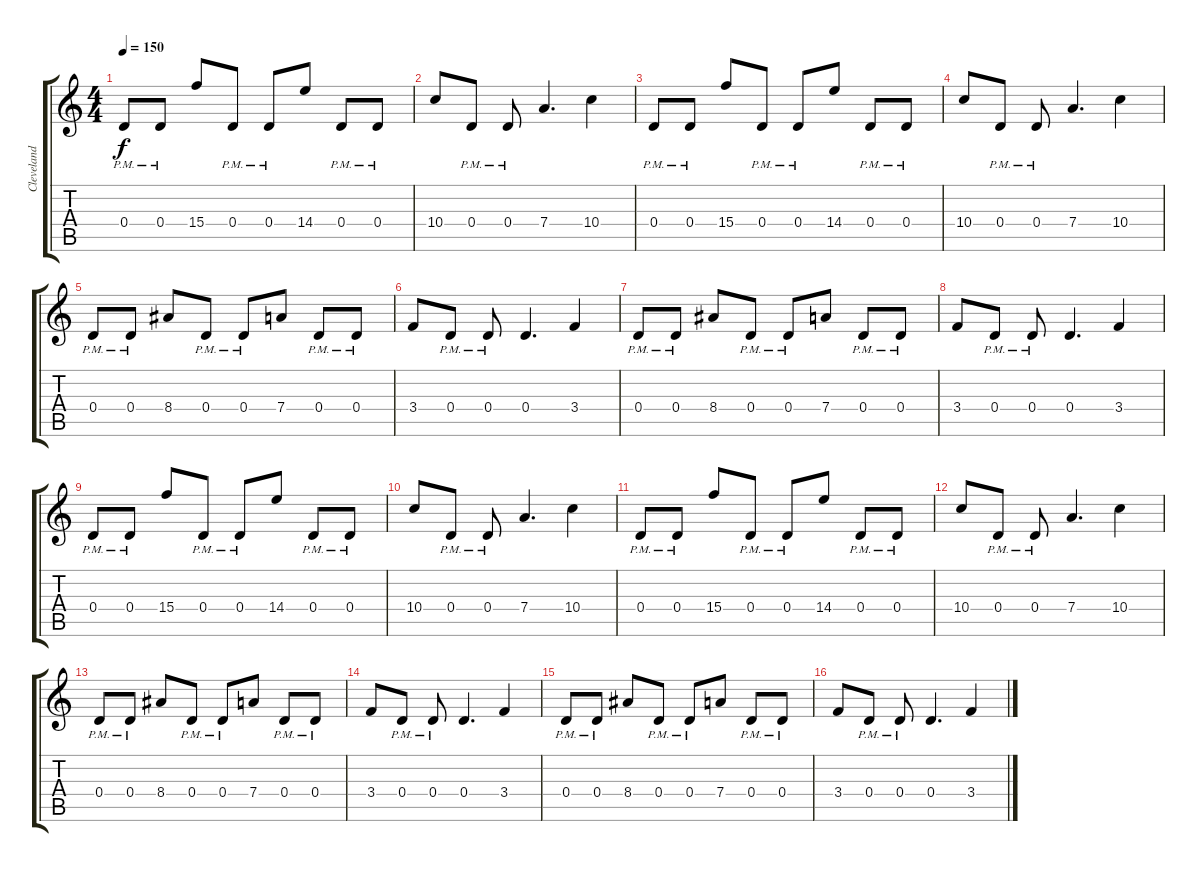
\track ("Cleveland Stever" "Cleveland ") {instrument acousticguitarsteel}
\staff {score tabs}
\tuning (E4 B3 G3 D3 A2 D2) {hide}
\ts (4 4)
\tempo 150
\clef g2
\ks c
0.4{pm}.8{dy f volume 13 instrument overdrivenguitar} 0.4{pm}.8 15.4.8 0.4{pm}.8 0.4{pm}.8 14.4.8 0.4{pm}.8 0.4{pm}.8 |
10.4.8 0.4{pm}.8 0.4{pm}.8 7.4.4{d} 10.4.4 |
0.4{pm}.8{volume 13 instrument overdrivenguitar} 0.4{pm}.8 15.4.8 0.4{pm}.8 0.4{pm}.8 14.4.8 0.4{pm}.8 0.4{pm}.8 |
10.4.8 0.4{pm}.8 0.4{pm}.8 7.4.4{d} 10.4.4 |
0.4{pm}.8 0.4{pm}.8 8.4.8 0.4{pm}.8 0.4{pm}.8 7.4.8 0.4{pm}.8 0.4{pm}.8 |
3.4.8 0.4{pm}.8 0.4{pm}.8 0.4.4{d} 3.4.4 |
0.4{pm}.8 0.4{pm}.8 8.4.8 0.4{pm}.8 0.4{pm}.8 7.4.8 0.4{pm}.8 0.4{pm}.8 |
3.4.8 0.4{pm}.8 0.4{pm}.8 0.4.4{d} 3.4.4 |
0.4{pm}.8{volume 13 instrument overdrivenguitar} 0.4{pm}.8 15.4.8 0.4{pm}.8 0.4{pm}.8 14.4.8 0.4{pm}.8 0.4{pm}.8 |
10.4.8 0.4{pm}.8 0.4{pm}.8 7.4.4{d} 10.4.4 |
0.4{pm}.8{volume 13 instrument overdrivenguitar} 0.4{pm}.8 15.4.8 0.4{pm}.8 0.4{pm}.8 14.4.8 0.4{pm}.8 0.4{pm}.8 |
10.4.8 0.4{pm}.8 0.4{pm}.8 7.4.4{d} 10.4.4 |
0.4{pm}.8 0.4{pm}.8 8.4.8 0.4{pm}.8 0.4{pm}.8 7.4.8 0.4{pm}.8 0.4{pm}.8 |
3.4.8 0.4{pm}.8 0.4{pm}.8 0.4.4{d} 3.4.4 |
0.4{pm}.8 0.4{pm}.8 8.4.8 0.4{pm}.8 0.4{pm}.8 7.4.8 0.4{pm}.8 0.4{pm}.8 |
3.4.8 0.4{pm}.8 0.4{pm}.8 0.4.4{d} 3.4.4
